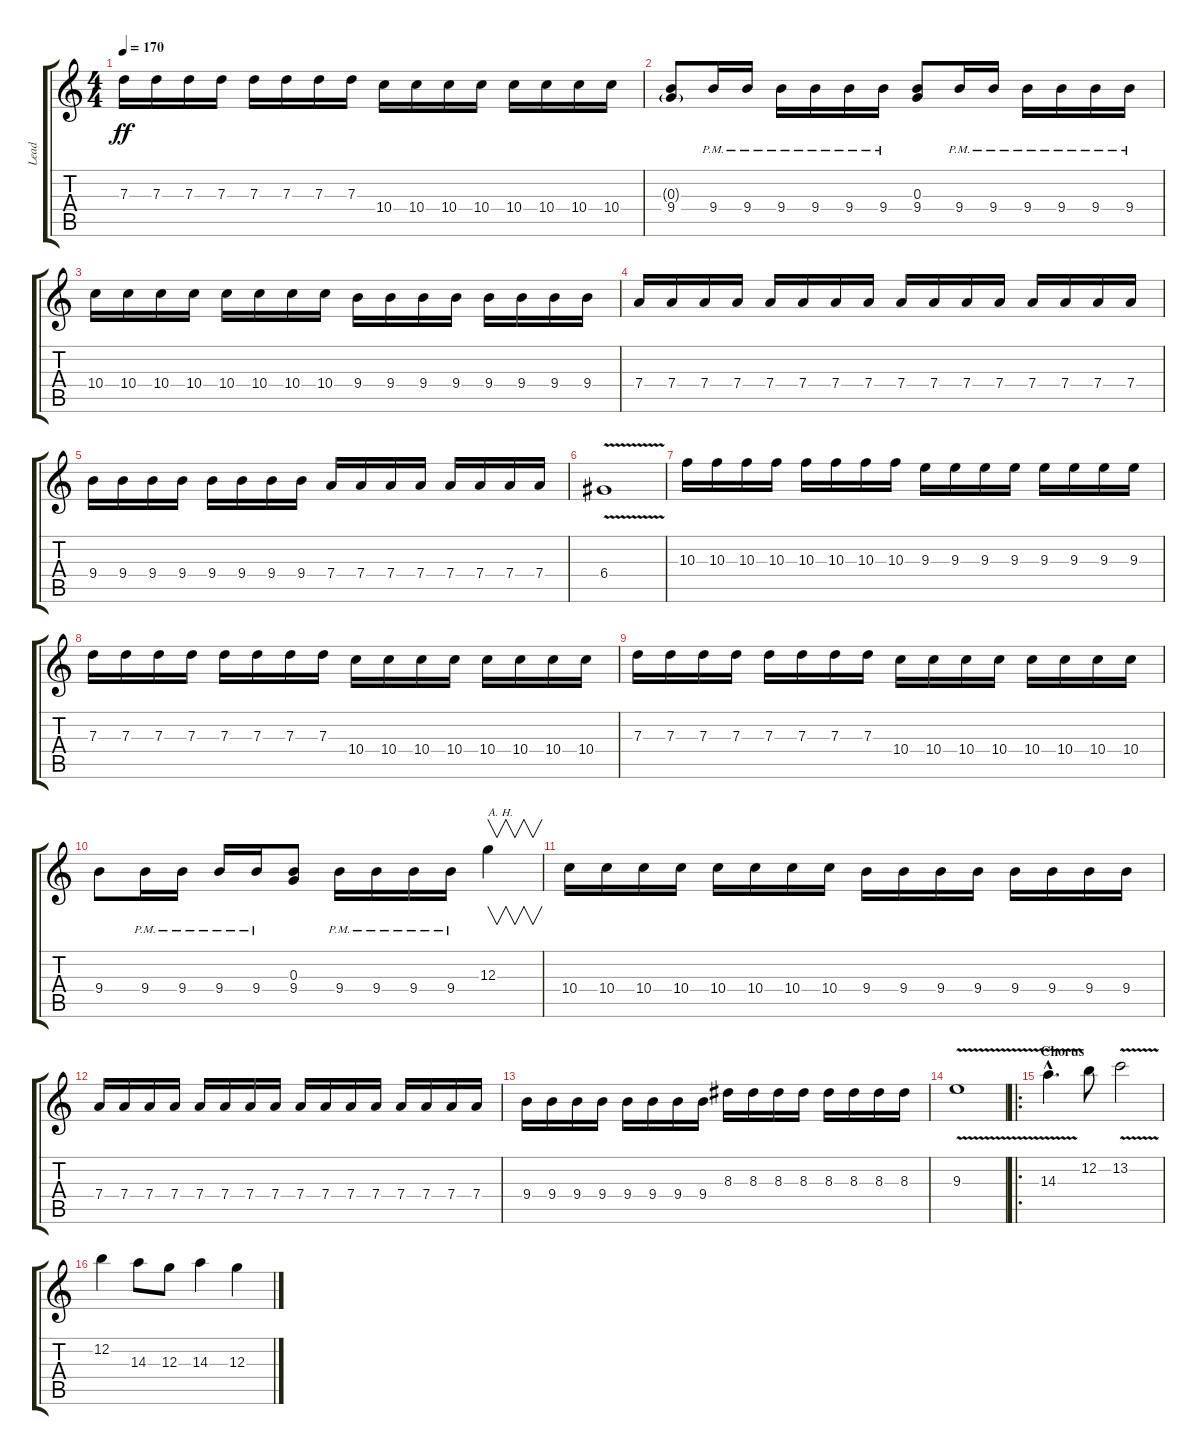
\track ("Lead" "Lead") {instrument overdrivenguitar}
\staff {score tabs}
\tuning (E4 B3 G3 D3 A2 E2) {hide}
\ts (4 4)
\tempo 170
\clef g2
\ks c
7.3.16{dy ff} 7.3.16 7.3.16 7.3.16 7.3.16 7.3.16 7.3.16 7.3.16 10.4.16 10.4.16 10.4.16 10.4.16 10.4.16 10.4.16 10.4.16 10.4.16 |
(0.3{g} 9.4).8 9.4{pm}.16 9.4{pm}.16 9.4{pm}.16 9.4{pm}.16 9.4{pm}.16 9.4{pm}.16 (0.3 9.4).8 9.4{pm}.16 9.4{pm}.16 9.4{pm}.16 9.4{pm}.16 9.4{pm}.16 9.4{pm}.16 |
10.4.16 10.4.16 10.4.16 10.4.16 10.4.16 10.4.16 10.4.16 10.4.16 9.4.16 9.4.16 9.4.16 9.4.16 9.4.16 9.4.16 9.4.16 9.4.16 |
7.4.16 7.4.16 7.4.16 7.4.16 7.4.16 7.4.16 7.4.16 7.4.16 7.4.16 7.4.16 7.4.16 7.4.16 7.4.16 7.4.16 7.4.16 7.4.16 |
9.4.16 9.4.16 9.4.16 9.4.16 9.4.16 9.4.16 9.4.16 9.4.16 7.4.16 7.4.16 7.4.16 7.4.16 7.4.16 7.4.16 7.4.16 7.4.16 |
6.4{v}.1 |
10.3.16 10.3.16 10.3.16 10.3.16 10.3.16 10.3.16 10.3.16 10.3.16 9.3.16 9.3.16 9.3.16 9.3.16 9.3.16 9.3.16 9.3.16 9.3.16 |
7.3.16 7.3.16 7.3.16 7.3.16 7.3.16 7.3.16 7.3.16 7.3.16 10.4.16 10.4.16 10.4.16 10.4.16 10.4.16 10.4.16 10.4.16 10.4.16 |
7.3.16 7.3.16 7.3.16 7.3.16 7.3.16 7.3.16 7.3.16 7.3.16 10.4.16 10.4.16 10.4.16 10.4.16 10.4.16 10.4.16 10.4.16 10.4.16 |
9.4.8 9.4{pm}.16 9.4{pm}.16 9.4{pm}.16 9.4{pm}.16 (0.3 9.4).8 9.4{pm}.16 9.4{pm}.16 9.4{pm}.16 9.4{pm}.16 12.3.4{v txt "A. H." instrument guitarharmonics} |
10.4.16{instrument overdrivenguitar} 10.4.16 10.4.16 10.4.16 10.4.16 10.4.16 10.4.16 10.4.16 9.4.16 9.4.16 9.4.16 9.4.16 9.4.16 9.4.16 9.4.16 9.4.16 |
7.4.16 7.4.16 7.4.16 7.4.16 7.4.16 7.4.16 7.4.16 7.4.16 7.4.16 7.4.16 7.4.16 7.4.16 7.4.16 7.4.16 7.4.16 7.4.16 |
9.4.16 9.4.16 9.4.16 9.4.16 9.4.16 9.4.16 9.4.16 9.4.16 8.3.16 8.3.16 8.3.16 8.3.16 8.3.16 8.3.16 8.3.16 8.3.16 |
9.3{v}.1 |
\ro
\section ("" "Chorus")
14.3{v hac}.4{d} 12.2.8 13.2{v}.2 |
12.2.4 14.3.8 12.3.8 14.3.4 12.3.4
